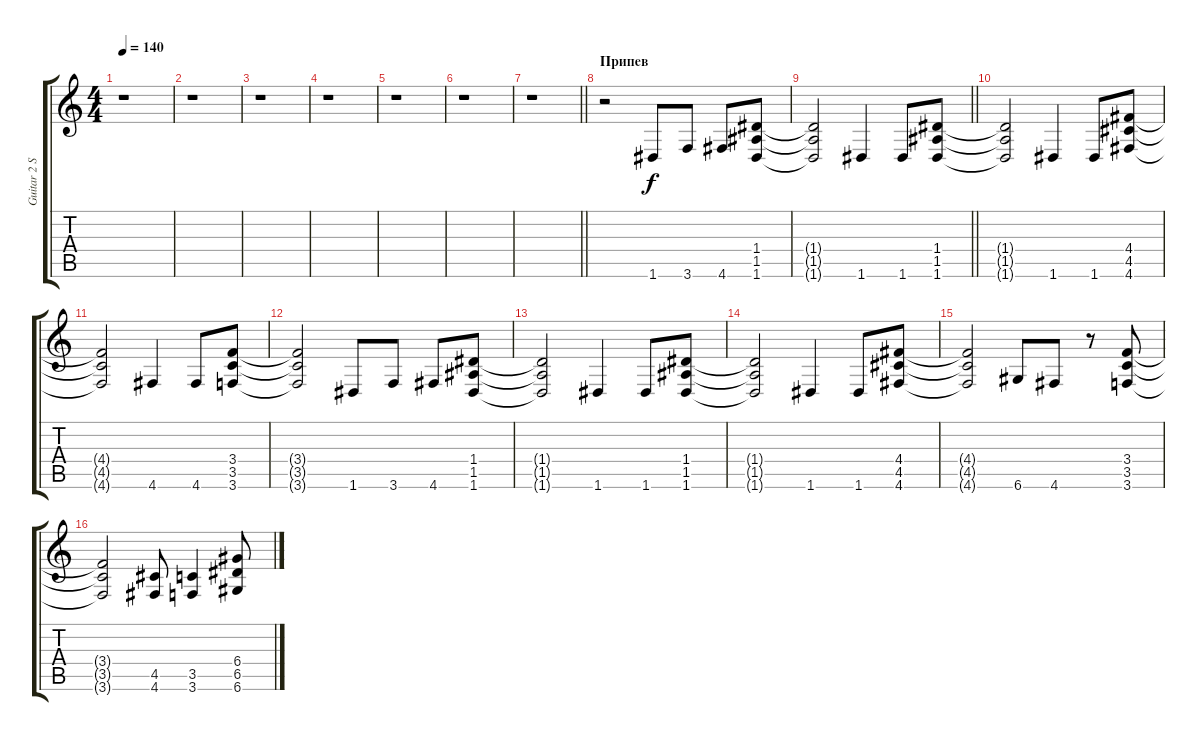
\track ("Guitar 2 Solo" "Guitar 2 S") {instrument overdrivenguitar}
\staff {score tabs}
\tuning (E4 B3 G3 D3 A2 D2) {hide}
\ts (4 4)
\tempo 140
\clef g2
\ks c
r.1{dy f} |
r.1 |
r.1 |
r.1 |
r.1 |
r.1 |
\barLineRight lightlight
r.1 |
\section ("" "Припев")
r.2 1.6.8 3.6.8 4.6.8 (1.4 1.5 1.6).8 |
\barLineRight lightlight
(1.4{t} 1.5{t} 1.6{t}).2 1.6.4 1.6.8 (1.4 1.5 1.6).8 |
(1.4{t} 1.5{t} 1.6{t}).2 1.6.4 1.6.8 (4.4 4.5 4.6).8 |
(4.4{t} 4.5{t} 4.6{t}).2 4.6.4 4.6.8 (3.4 3.5 3.6).8 |
(3.4{t} 3.5{t} 3.6{t}).2 1.6.8 3.6.8 4.6.8 (1.4 1.5 1.6).8 |
(1.4{t} 1.5{t} 1.6{t}).2 1.6.4 1.6.8 (1.4 1.5 1.6).8 |
(1.4{t} 1.5{t} 1.6{t}).2 1.6.4 1.6.8 (4.4 4.5 4.6).8 |
(4.4{t} 4.5{t} 4.6{t}).2 6.6.8 4.6.8 r.8 (3.4 3.5 3.6).8 |
(3.4{t} 3.5{t} 3.6{t}).2 (4.5 4.6).8 (3.5 3.6).4 (6.4 6.5 6.6).8
